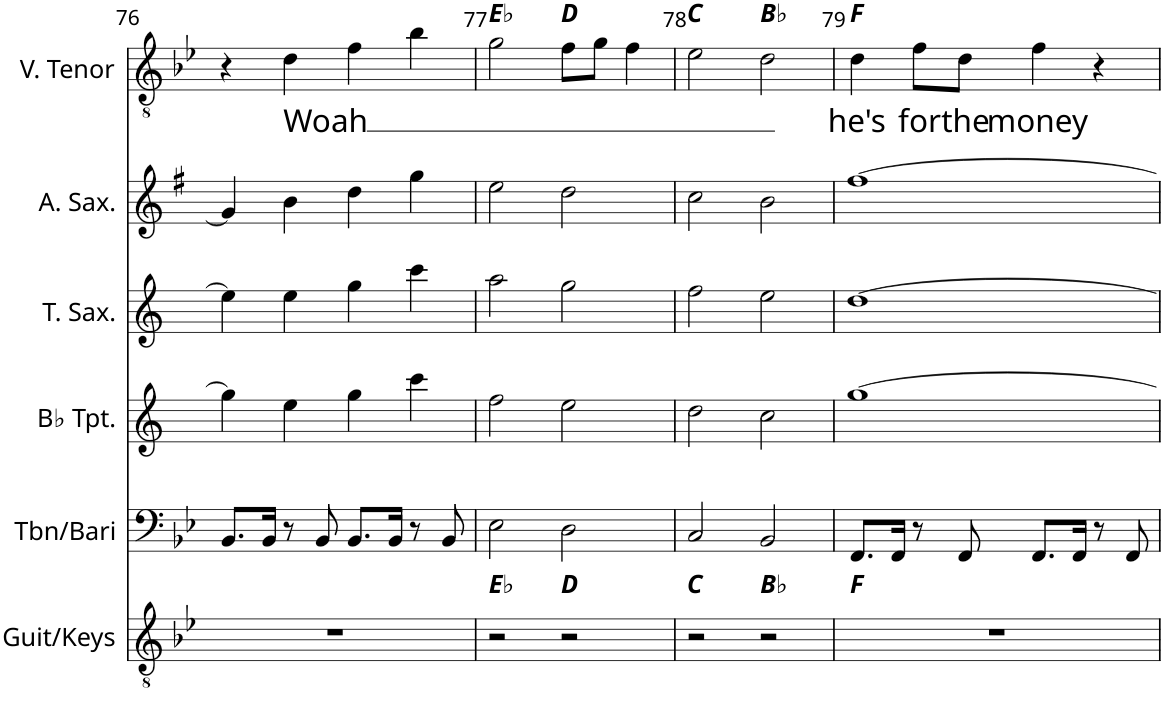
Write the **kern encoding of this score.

**kern	**harte	**kern	**kern	**kern	**kern	**kern	**text	**harte
*part6	*part6	*part5	*part4	*part3	*part2	*part1	*part1	*part1
*staff6	*	*staff5	*staff4	*staff3	*staff2	*staff1	*staff1	*
*I"Guit/Keys	*	*I"Tbn/Bari	*I"Bb Trumpet	*I"Tenor Saxophone	*I"Alto Saxophone	*I"V. Tenor	*	*
*I'Guit/Keys	*	*I'Tbn/Bari	*I'Bb Tpt.	*I'T. Sax.	*I'A. Sax.	*I'V. Tenor	*	*
!!LO:PB:g=z
*clefGv2	*	*clefF4	*clefG2	*clefG2	*clefG2	*clefGv2	*	*
*	*	*	*Trd1c2	*Trd8c14	*Trd5c9	*	*	*
*k[b-e-]	*	*k[b-e-]	*k[]	*k[]	*k[f#]	*k[b-e-]	*	*
*M4/4	*	*M4/4	*M4/4	*M4/4	*M4/4	*M4/4	*	*
=76	=76	=76	=76	=76	=76	=76	=76	=76
1r	.	8.BB-/L	4gg\]	4ee\]	4g/]	4r	.	.
.	.	16BB-/Jk	.	.	.	.	.	.
!	!	!	!	!	!	!	!LO:LY:b	!
.	.	8r	4ee\	4ee\	4b\	4d\	Woah	.
.	.	8BB-/	.	.	.	.	.	.
.	.	8.BB-/L	4gg\	4gg\	4dd\	4f\	.	.
.	.	16BB-/Jk	.	.	.	.	.	.
.	.	8r	4ccc\	4ccc\	4gg\	4b-\	.	.
.	.	8BB-/	.	.	.	.	.	.
=77	=77	=77	=77	=77	=77	=77	=77	=77
2r	Eb:maj	2E-\	2ff\	2aa\	2ee\	2g\	.	Eb:maj
2r	D:maj	2D\	2ee\	2gg\	2dd\	8f\L	.	D:maj
.	.	.	.	.	.	8g\J	.	.
.	.	.	.	.	.	4f\	.	.
=78	=78	=78	=78	=78	=78	=78	=78	=78
2r	C:maj	2C/	2dd\	2ff\	2cc\	2e-\	.	C:maj
2r	Bb:maj	2BB-/	2cc\	2ee\	2b\	2d\	.	Bb:maj
=79	=79	=79	=79	=79	=79	=79	=79	=79
!	!	!	!	!	!	!	!LO:LY:b	!
1r	F:maj	8.FF/L	[1gg	[1dd	[1ff#	4d\	he's	F:maj
.	.	16FF/Jk	.	.	.	.	.	.
!	!	!	!	!	!	!	!LO:LY:b	!
.	.	8r	.	.	.	8f\L	for	.
!	!	!	!	!	!	!	!LO:LY:b	!
.	.	8FF/	.	.	.	8d\J	the	.
!	!	!	!	!	!	!	!LO:LY:b	!
.	.	8.FF/L	.	.	.	4f\	money	.
.	.	16FF/Jk	.	.	.	.	.	.
.	.	8r	.	.	.	4r	.	.
.	.	8FF/	.	.	.	.	.	.
=	=	=	=	=	=	=	=	=
*-	*-	*-	*-	*-	*-	*-	*-	*-
